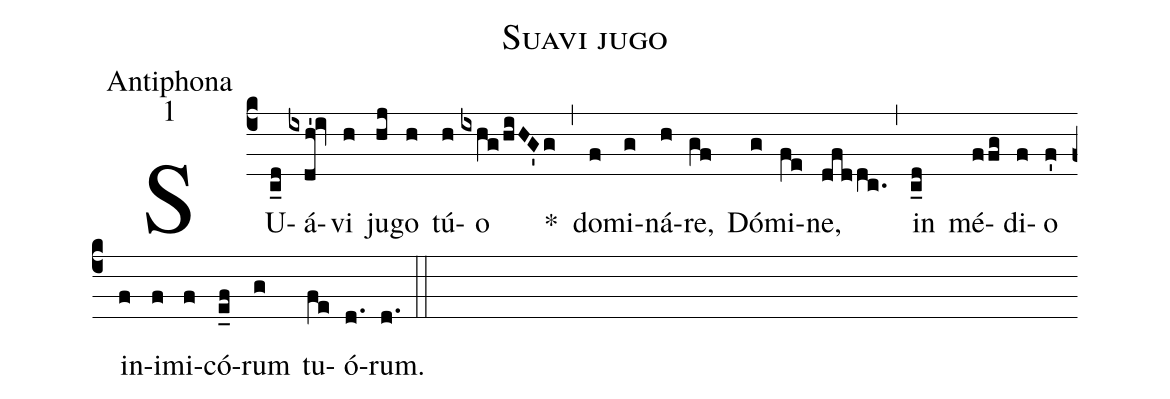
name:Suavi jugo;
office-part:Antiphona;
mode:1;
%%
(c4) SU(c_d)á(ixdh'!iv)vi(h) ju(hj)go(h) tú(h)o(ixhg/hiHG'g) *(,) do(f)mi(g)ná(h)re,(gf) Dó(g)mi(fe)ne,(dfddc.) (,) in(c_d) mé(ffg)di(f)o(f') in(f)i(f)mi(f)có(e_f)rum(g) tu(fe)ó(d.)rum.(d.) (::)
